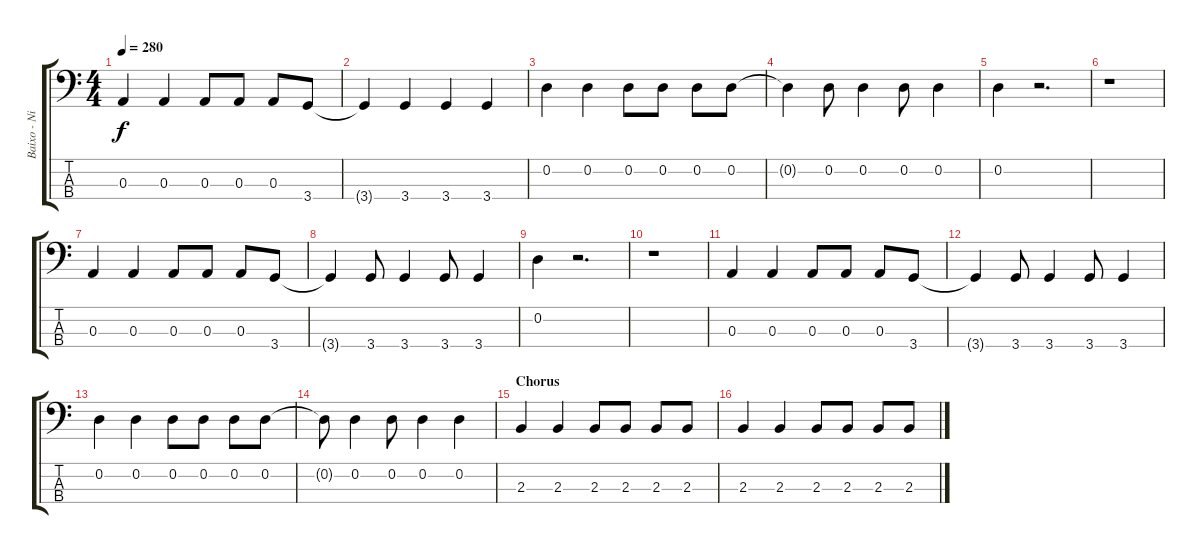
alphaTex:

\track ("Baixo - Nikola" "Baixo - Ni") {instrument electricbasspick}
\staff {score tabs}
\tuning (G2 D2 A1 E1) {hide}
\ts (4 4)
\tempo 280
\clef f4
\ks c
0.3.4{dy f} 0.3.4 0.3.8 0.3.8 0.3.8 3.4.8 |
3.4{t}.4 3.4.4 3.4.4 3.4.4 |
0.2.4 0.2.4 0.2.8 0.2.8 0.2.8 0.2.8 |
0.2{t}.4 0.2.8 0.2.4 0.2.8 0.2.4 |
0.2.4 r.2{d} |
r.1 |
0.3.4 0.3.4 0.3.8 0.3.8 0.3.8 3.4.8 |
3.4{t}.4 3.4.8 3.4.4 3.4.8 3.4.4 |
0.2.4 r.2{d} |
r.1 |
0.3.4 0.3.4 0.3.8 0.3.8 0.3.8 3.4.8 |
3.4{t}.4 3.4.8 3.4.4 3.4.8 3.4.4 |
0.2.4 0.2.4 0.2.8 0.2.8 0.2.8 0.2.8 |
0.2{t}.8 0.2.4 0.2.8 0.2.4 0.2.4 |
\section ("" "Chorus")
2.3.4 2.3.4 2.3.8 2.3.8 2.3.8 2.3.8 |
2.3.4 2.3.4 2.3.8 2.3.8 2.3.8 2.3.8
